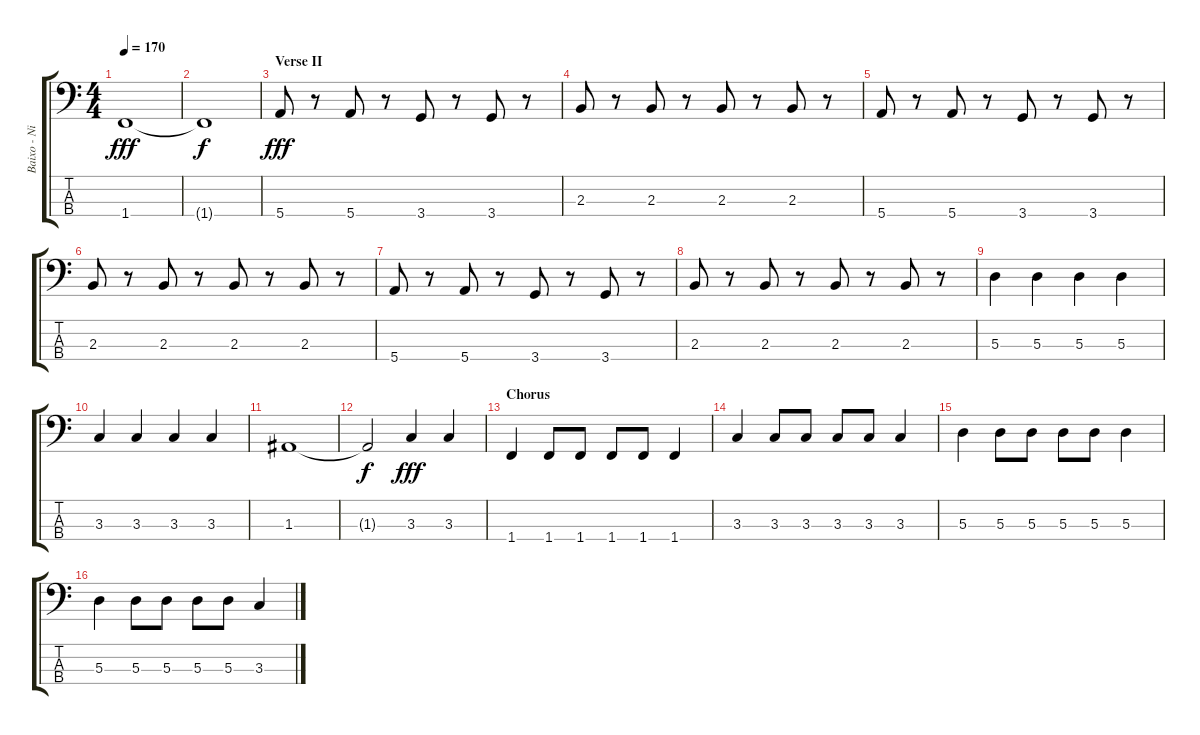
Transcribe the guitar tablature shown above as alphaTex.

\track ("Baixo - Nikola" "Baixo - Ni") {instrument electricbasspick}
\staff {score tabs}
\tuning (G2 D2 A1 E1) {hide}
\ts (4 4)
\tempo 170
\clef f4
\ks c
1.4.1{dy fff} |
1.4{t}.1{dy f} |
\section ("" "Verse II")
5.4.8{dy fff} r.8 5.4.8 r.8 3.4.8 r.8 3.4.8 r.8 |
2.3.8 r.8 2.3.8 r.8 2.3.8 r.8 2.3.8 r.8 |
5.4.8 r.8 5.4.8 r.8 3.4.8 r.8 3.4.8 r.8 |
2.3.8 r.8 2.3.8 r.8 2.3.8 r.8 2.3.8 r.8 |
5.4.8 r.8 5.4.8 r.8 3.4.8 r.8 3.4.8 r.8 |
2.3.8 r.8 2.3.8 r.8 2.3.8 r.8 2.3.8 r.8 |
5.3.4 5.3.4 5.3.4 5.3.4 |
3.3.4 3.3.4 3.3.4 3.3.4 |
1.3.1 |
1.3{t}.2{dy f} 3.3.4{dy fff} 3.3.4 |
\section ("" "Chorus")
1.4.4 1.4.8 1.4.8 1.4.8 1.4.8 1.4.4 |
3.3.4 3.3.8 3.3.8 3.3.8 3.3.8 3.3.4 |
5.3.4 5.3.8 5.3.8 5.3.8 5.3.8 5.3.4 |
5.3.4 5.3.8 5.3.8 5.3.8 5.3.8 3.3.4
